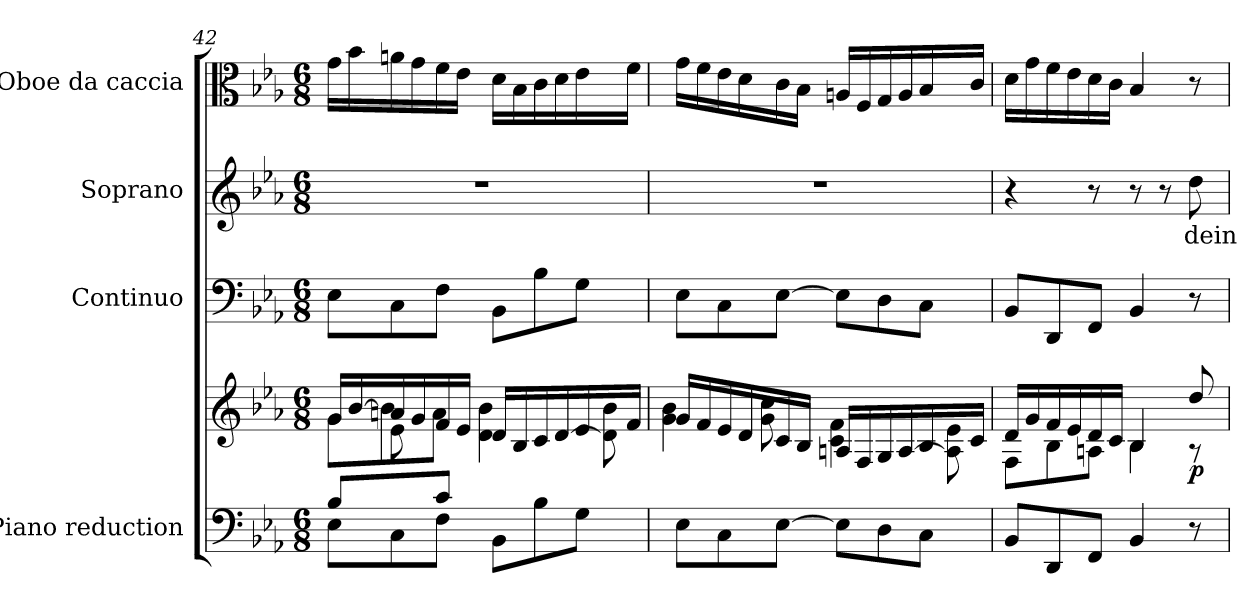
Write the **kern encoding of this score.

**kern	**kern	**dynam	**kern	**kern	**text	**kern
*part4	*part4	*part4	*part3	*part2	*part2	*part1
*staff5	*staff4	*staff4/5	*staff3	*staff2	*staff2	*staff1
*I"Piano reduction	*	*	*I"Continuo	*I"Soprano	*	*I"Oboe da caccia
*I'Pno	*	*	*	*	*	*I'Ob
*clefF4	*clefG2	*	*clefF4	*clefG2	*	*clefC3
*k[b-e-a-]	*k[b-e-a-]	*	*k[b-e-a-]	*k[b-e-a-]	*	*k[b-e-a-]
*M6/8	*M6/8	*	*M6/8	*M6/8	*	*M6/8
=42	=42	=42	=42	=42	=42	=42
*^	*^	*	*	*	*	*
*	*	*	*^	*	*	*	*	*
8B-/L	8E-\L	16g/LL	8g\L	8ryy	.	8E-\L	2.r	.	16g\LL
.	.	[16b-/	.	.	.	.	.	.	16b-\
8ryy	8C\	16an/	8b-\]	8e-\	.	8C\	.	.	16an\
.	.	16g/	.	.	.	.	.	.	16g\
8c/J	8F\J	16f/	8a\J	2ryy	.	8F\J	.	.	16f\
.	.	16e-/JJ	.	.	.	.	.	.	16e-\JJ
4.ryy	8BB-\L	16d/LL	4d\ 4b-\	.	.	8BB-\L	.	.	16d\LL
.	.	16B-/	.	.	.	.	.	.	16B-\
.	8B-\	16c/	.	.	.	8B-\	.	.	16c\
.	.	[<16d/	.	.	.	.	.	.	16d\
.	8G\J	16e-/	8d\] 8b-\	.	.	8G\J	.	.	16e-\
.	.	16f/JJ	.	.	.	.	.	.	16f\JJ
*v	*v	*	*	*	*	*	*	*	*
*	*	*v	*v	*	*	*	*	*
!!LO:LB:g=z
=43	=43	=43	=43	=43	=43	=43	=43
8E-\L	16g/LL	4g\ 4b-\	.	8E-\L	2.r	.	16g\LL
.	16f/	.	.	.	.	.	16f\
8C\	16e-/	.	.	8C\	.	.	16e-\
.	16d/	.	.	.	.	.	16d\
[8E-\J	16c/	8g\ 8cc\	.	[8E-\J	.	.	16c\
.	16B-/JJ	.	.	.	.	.	16B-\JJ
8E-\L]	16An/LL	4c\ 4f\	.	8E-\L]	.	.	16An/LL
.	16F/	.	.	.	.	.	16F/
8D\	16G/	.	.	8D\	.	.	16G/
.	[<16A/	.	.	.	.	.	16A/
8C\J	16B-/	8A\] 8e-\	.	8C\J	.	.	16B-/
.	16c/JJ	.	.	.	.	.	16c/JJ
=44	=44	=44	=44	=44	=44	=44	=44
8BB-/L	16d/LL	8F\L	.	8BB-/L	4r	.	16d\LL
.	16g/	.	.	.	.	.	16g\
8DD/	16f/	8B-\	.	8DD/	.	.	16f\
.	16e-/	.	.	.	.	.	16e-\
8FF/J	16d/	8An\J	.	8FF/J	8r	.	16d\
.	16c/JJ	.	.	.	.	.	16c\JJ
4BB-/	4B-/	4B-\	.	4BB-/	8r	.	4B-/
.	.	.	.	.	8r	.	.
!	!	!	!LO:DY:b	!	!	!LO:LY:b	!
8r	8dd/	8r	p	8r	8dd\	dein	8r
*	*v	*v	*	*	*	*	*
=	=	=	=	=	=	=
*-	*-	*-	*-	*-	*-	*-
